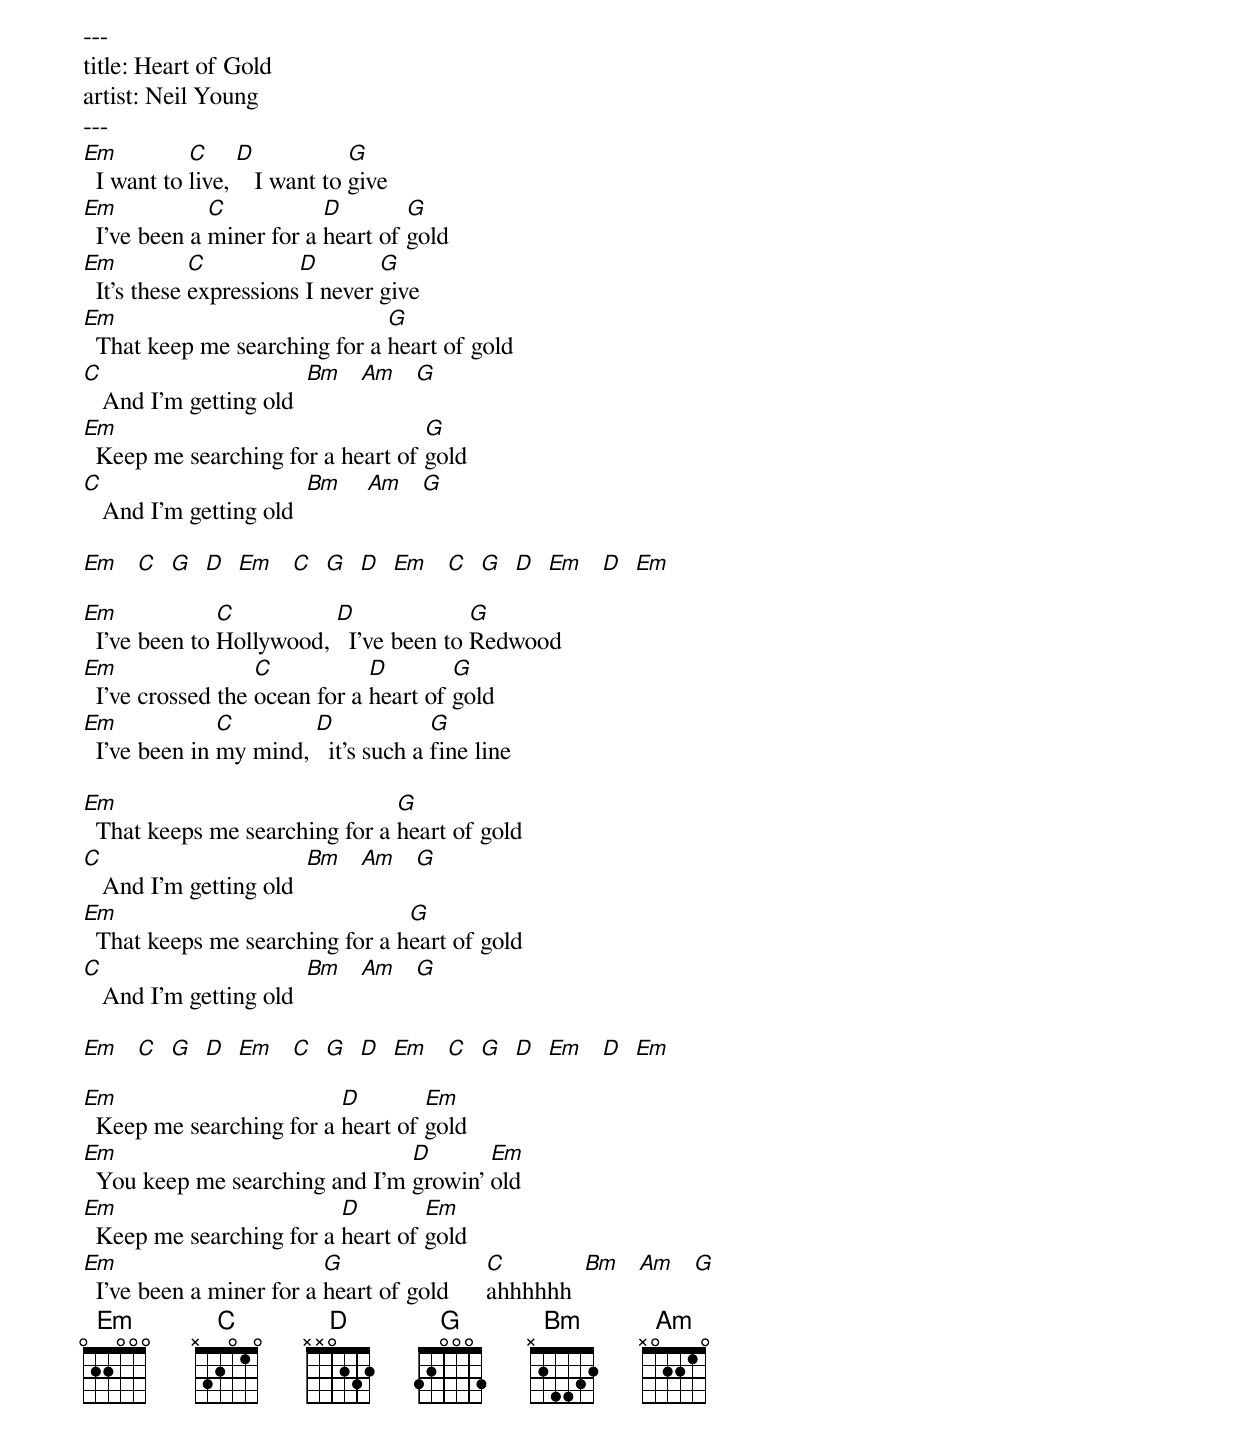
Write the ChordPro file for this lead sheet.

---
title: Heart of Gold
artist: Neil Young
---
[Em]  I want to [C]live, [D]   I want to [G]give
[Em]  I've been a [C]miner for a [D]heart of [G]gold
[Em]  It's these [C]expressions[D] I never [G]give
[Em]  That keep me searching for a [G]heart of gold
[C]   And I'm getting old [Bm]   [Am]   [G]
[Em]  Keep me searching for a heart of [G]gold
[C]   And I'm getting old [Bm]    [Am]   [G]

[Em]   [C]  [G]  [D]  [Em]   [C]  [G]  [D]  [Em]   [C]  [G]  [D]  [Em]   [D]  [Em]

[Em]  I've been to [C]Hollywood, [D]  I've been to [G]Redwood
[Em]  I've crossed the [C]ocean for a [D]heart of [G]gold
[Em]  I've been in [C]my mind, [D]  it's such a [G]fine line

[Em]  That keeps me searching for a [G]heart of gold
[C]   And I'm getting old [Bm]   [Am]   [G]
[Em]  That keeps me searching for a h[G]eart of gold
[C]   And I'm getting old [Bm]   [Am]   [G]

[Em]   [C]  [G]  [D]  [Em]   [C]  [G]  [D]  [Em]   [C]  [G]  [D]  [Em]   [D]  [Em]

[Em]  Keep me searching for a [D]heart of [Em]gold
[Em]  You keep me searching and I'm [D]growin' [Em]old
[Em]  Keep me searching for a [D]heart of [Em]gold
[Em]  I've been a miner for a [G]heart of gold      [C]ahhhhhh [Bm]   [Am]   [G]
